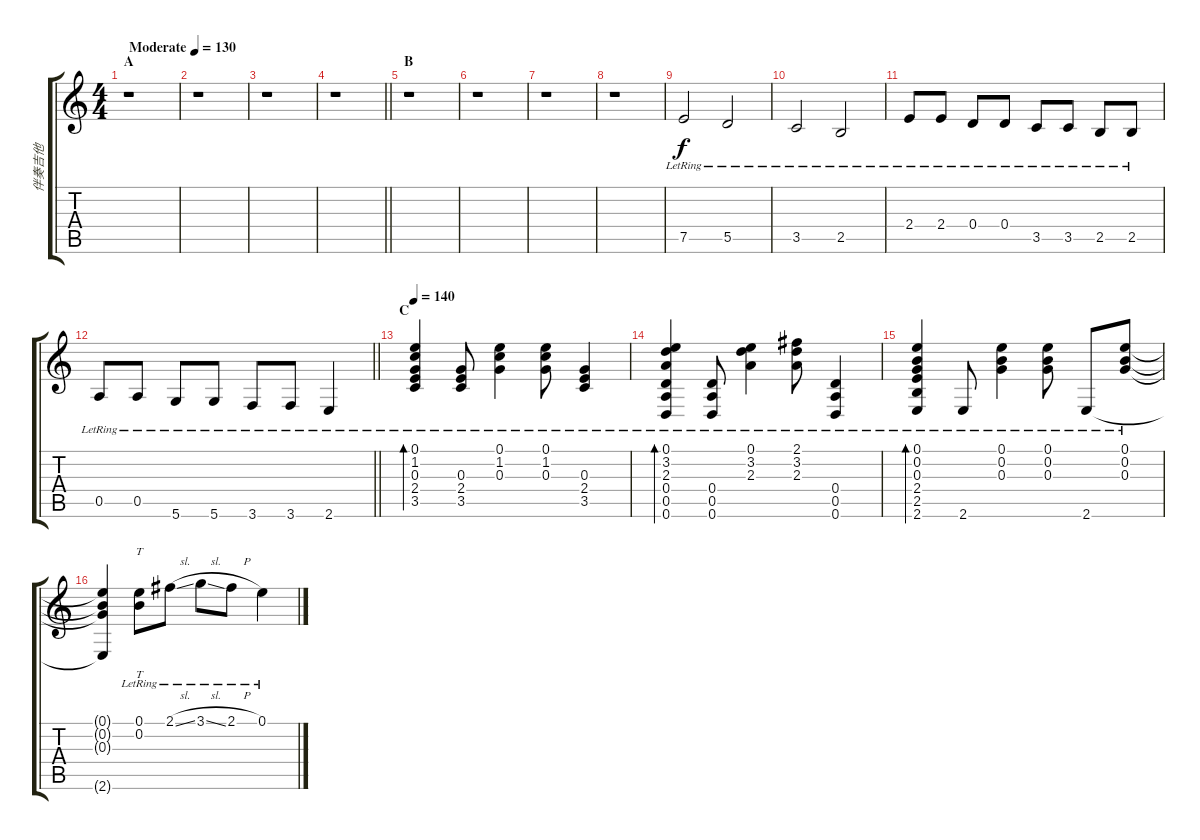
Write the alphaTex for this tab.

\track ("伴奏吉他" "伴奏吉他") {instrument acousticguitarsteel}
\staff {score tabs}
\tuning (E4 B3 G3 D3 A2 D2) {hide}
\ts (4 4)
\section ("" "A")
\tempo (130 "Moderate")
\clef g2
\ks c
r.1{dy f instrument acousticguitarsteel} |
r.1 |
r.1 |
\barLineRight lightlight
r.1 |
\section ("" "B")
r.1 |
r.1 |
r.1 |
r.1 |
7.5{lr}.2 5.5{lr}.2 |
3.5{lr}.2 2.5{lr}.2 |
2.4{lr}.8 2.4{lr}.8 0.4{lr}.8 0.4{lr}.8 3.5{lr}.8 3.5{lr}.8 2.5{lr}.8 2.5{lr}.8 |
\barLineRight lightlight
0.5{lr}.8 0.5{lr}.8 5.6{lr}.8 5.6{lr}.8 3.6{lr}.8 3.6{lr}.8 2.6{lr}.4 |
\section ("" "C")
\tempo 140
(0.1{lr} 1.2{lr} 0.3{lr} 2.4{lr} 3.5{lr}).4{bd 120} (0.3{lr} 2.4{lr} 3.5{lr}).8 (0.1{lr} 1.2{lr} 0.3{lr}).4 (0.1{lr} 1.2{lr} 0.3{lr}).8 (0.3{lr} 2.4{lr} 3.5{lr}).4 |
(0.1{lr} 3.2{lr} 2.3{lr} 0.4{lr} 0.5{lr} 0.6{lr}).4{bd 120} (0.4{lr} 0.5{lr} 0.6{lr}).8 (0.1{lr} 3.2{lr} 2.3{lr}).4 (2.1{lr} 3.2{lr} 2.3{lr}).8 (0.4{lr} 0.5{lr} 0.6{lr}).4 |
(0.1{lr} 0.2{lr} 0.3{lr} 2.4{lr} 2.5{lr} 2.6{lr}).4{bd 120} 2.6{lr}.8 (0.1{lr} 0.2{lr} 0.3{lr}).4 (0.1{lr} 0.2{lr} 0.3{lr}).8 2.6{lr}.8 (0.1{lr} 0.2{lr} 0.3{lr}).8 |
(0.1{t} 0.2{t} 0.3{t} 2.6{t}).4 (0.1{lr} 0.2{lr}).8{tt} 2.1{sl lr}.8 3.1{sl lr}.8 2.1{h lr}.8 0.1{lr}.4
